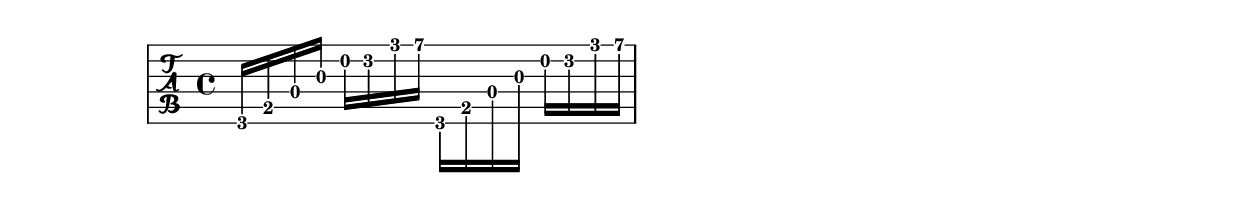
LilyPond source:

\version "2.14.0"

\header {
  lsrtags = "fretted-strings"
  texidoc = "
The direction of stems is controlled the same way in tablature as in
traditional notation.  Beams can be made horizontal, as shown in this
example.
"
  doctitle = "Stem and beam behavior in tablature"
}

\new TabStaff {
  \relative c {
    \tabFullNotation
    g16 b d g b d g b
    \stemDown
    \override Beam #'damping = #+inf.0
    g,,16 b d g b d g b
  }
}
